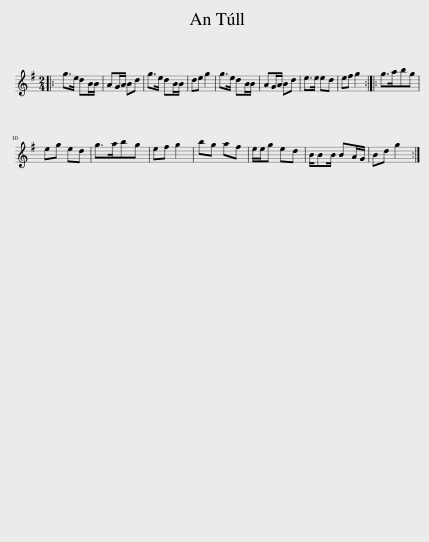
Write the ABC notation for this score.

X:1
L:1/8
M:2/4
I:linebreak $
K:G
V:1 treble
V:1
|: g>e dB/B/ | AG/A/ Bd | g>e dB/B/ | de g2 | g>e dB/B/ | %5
 AG/A/ Bd | e>e ed | ef g2 :: g>abg |$ eg ed | %10
 g>abg | ef g2 | bg af | e/e/g ed | B/BB/ BA/G/ | %15
 Bd g2 :| %16
